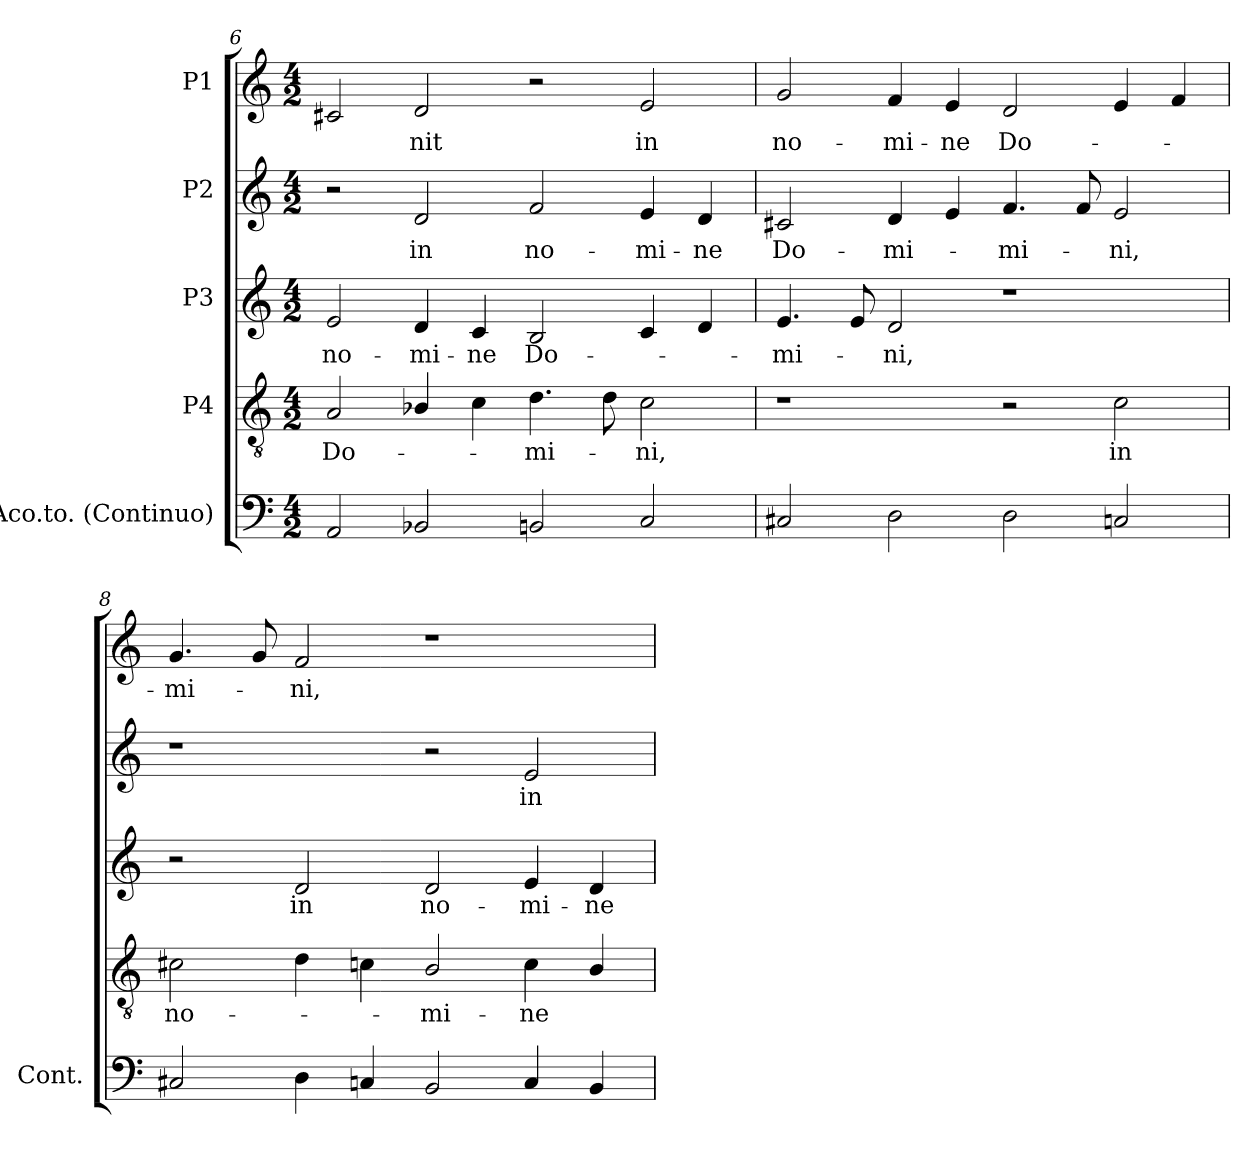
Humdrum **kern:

**kern	**kern	**text	**kern	**text	**kern	**text	**kern	**text
*part5	*part4	*part4	*part3	*part3	*part2	*part2	*part1	*part1
*staff5	*staff4	*staff4	*staff3	*staff3	*staff2	*staff2	*staff1	*staff1
*I"Aco.to. (Continuo)	*I"P4	*	*I"P3	*	*I"P2	*	*I"P1	*
*I'Cont.	*	*	*	*	*	*	*	*
*clefF4	*clefGv2	*	*clefG2	*	*clefG2	*	*clefG2	*
*	*ITrd7c12	*	*	*	*	*	*	*
*k[]	*k[]	*	*k[]	*	*k[]	*	*k[]	*
*C:	*C:	*	*C:	*	*C:	*	*C:	*
*M4/2	*M4/2	*	*M4/2	*	*M4/2	*	*M4/2	*
=6	=6	=6	=6	=6	=6	=6	=6	=6
!	!	!LO:LY:b:color=#000000	!	!	!	!	!	!
!	!	!	!	!LO:LY:b:color=#000000	!	!	!	!
2AAi/	2AAi/	Do-	2ei/	no-	2r	.	2c#Xi/	.
!	!	!	!	!LO:LY:b:color=#000000	!	!	!	!
!	!	!	!	!	!	!LO:LY:b:color=#000000	!	!
!	!	!	!	!	!	!	!	!LO:LY:b:color=#000000
2BB-Xi/	4BB-Xi/	.	4di/	-mi-	2di/	in	2di/	-nit
!	!	!	!	!LO:LY:b:color=#000000	!	!	!	!
.	4Ci\	.	4ci/	-ne	.	.	.	.
!	!	!LO:LY:b:color=#000000	!	!	!	!	!	!
!	!	!	!	!LO:LY:b:color=#000000	!	!	!	!
!	!	!	!	!	!	!LO:LY:b:color=#000000	!	!
2BBni/	4.Di\	-mi-	2Bi/	Do-	2fi/	no-	2r	.
.	8Di\	.	.	.	.	.	.	.
!	!	!LO:LY:b:color=#000000	!	!	!	!	!	!
!	!	!	!	!	!	!LO:LY:b:color=#000000	!	!
!	!	!	!	!	!	!	!	!LO:LY:b:color=#000000
2Ci/	2Ci\	-ni,	4ci/	.	4ei/	-mi-	2ei/	in
!	!	!	!	!	!	!LO:LY:b:color=#000000	!	!
.	.	.	4di/	.	4di/	-ne	.	.
=7	=7	=7	=7	=7	=7	=7	=7	=7
!	!	!	!	!LO:LY:b:color=#000000	!	!	!	!
!	!	!	!	!	!	!LO:LY:b:color=#000000	!	!
!	!	!	!	!	!	!	!	!LO:LY:b:color=#000000
2C#Xi/	1r	.	4.ei/	-mi-	2c#Xi/	Do-	2gi/	no-
.	.	.	8ei/	.	.	.	.	.
!	!	!	!	!LO:LY:b:color=#000000	!	!	!	!
!	!	!	!	!	!	!LO:LY:b:color=#000000	!	!
!	!	!	!	!	!	!	!	!LO:LY:b:color=#000000
2Di\	.	.	2di/	-ni,	4di/	-mi-	4fi/	-mi-
!	!	!	!	!	!	!	!	!LO:LY:b:color=#000000
.	.	.	.	.	4ei/	.	4ei/	-ne
!	!	!	!	!	!	!LO:LY:b:color=#000000	!	!
!	!	!	!	!	!	!	!	!LO:LY:b:color=#000000
2Di\	2r	.	1r	.	4.fi/	-mi-	2di/	Do-
.	.	.	.	.	8fi/	.	.	.
!	!	!LO:LY:b:color=#000000	!	!	!	!	!	!
!	!	!	!	!	!	!LO:LY:b:color=#000000	!	!
2Cni/	2Ci\	in	.	.	2ei/	-ni,	4ei/	.
.	.	.	.	.	.	.	4fi/	.
!!LO:LB:g=z
=8	=8	=8	=8	=8	=8	=8	=8	=8
!	!	!LO:LY:b:color=#000000	!	!	!	!	!	!
!	!	!	!	!	!	!	!	!LO:LY:b:color=#000000
2C#Xi/	2C#Xi\	no-	2r	.	1r	.	4.gi/	-mi-
.	.	.	.	.	.	.	8gi/	.
!	!	!	!	!LO:LY:b:color=#000000	!	!	!	!
!	!	!	!	!	!	!	!	!LO:LY:b:color=#000000
4Di\	4Di\	.	2di/	in	.	.	2fi/	-ni,
4Cni/	4Cni\	.	.	.	.	.	.	.
!	!	!LO:LY:b:color=#000000	!	!	!	!	!	!
!	!	!	!	!LO:LY:b:color=#000000	!	!	!	!
2BBi/	2BBi/	-mi-	2di/	no-	2r	.	1r	.
!	!	!LO:LY:b:color=#000000	!	!	!	!	!	!
!	!	!	!	!LO:LY:b:color=#000000	!	!	!	!
!	!	!	!	!	!	!LO:LY:b:color=#000000	!	!
4Ci/	4Ci\	-ne	4ei/	-mi-	2ei/	in	.	.
!	!	!	!	!LO:LY:b:color=#000000	!	!	!	!
4BBi/	4BBi/	.	4di/	-ne	.	.	.	.
=	=	=	=	=	=	=	=	=
*-	*-	*-	*-	*-	*-	*-	*-	*-
